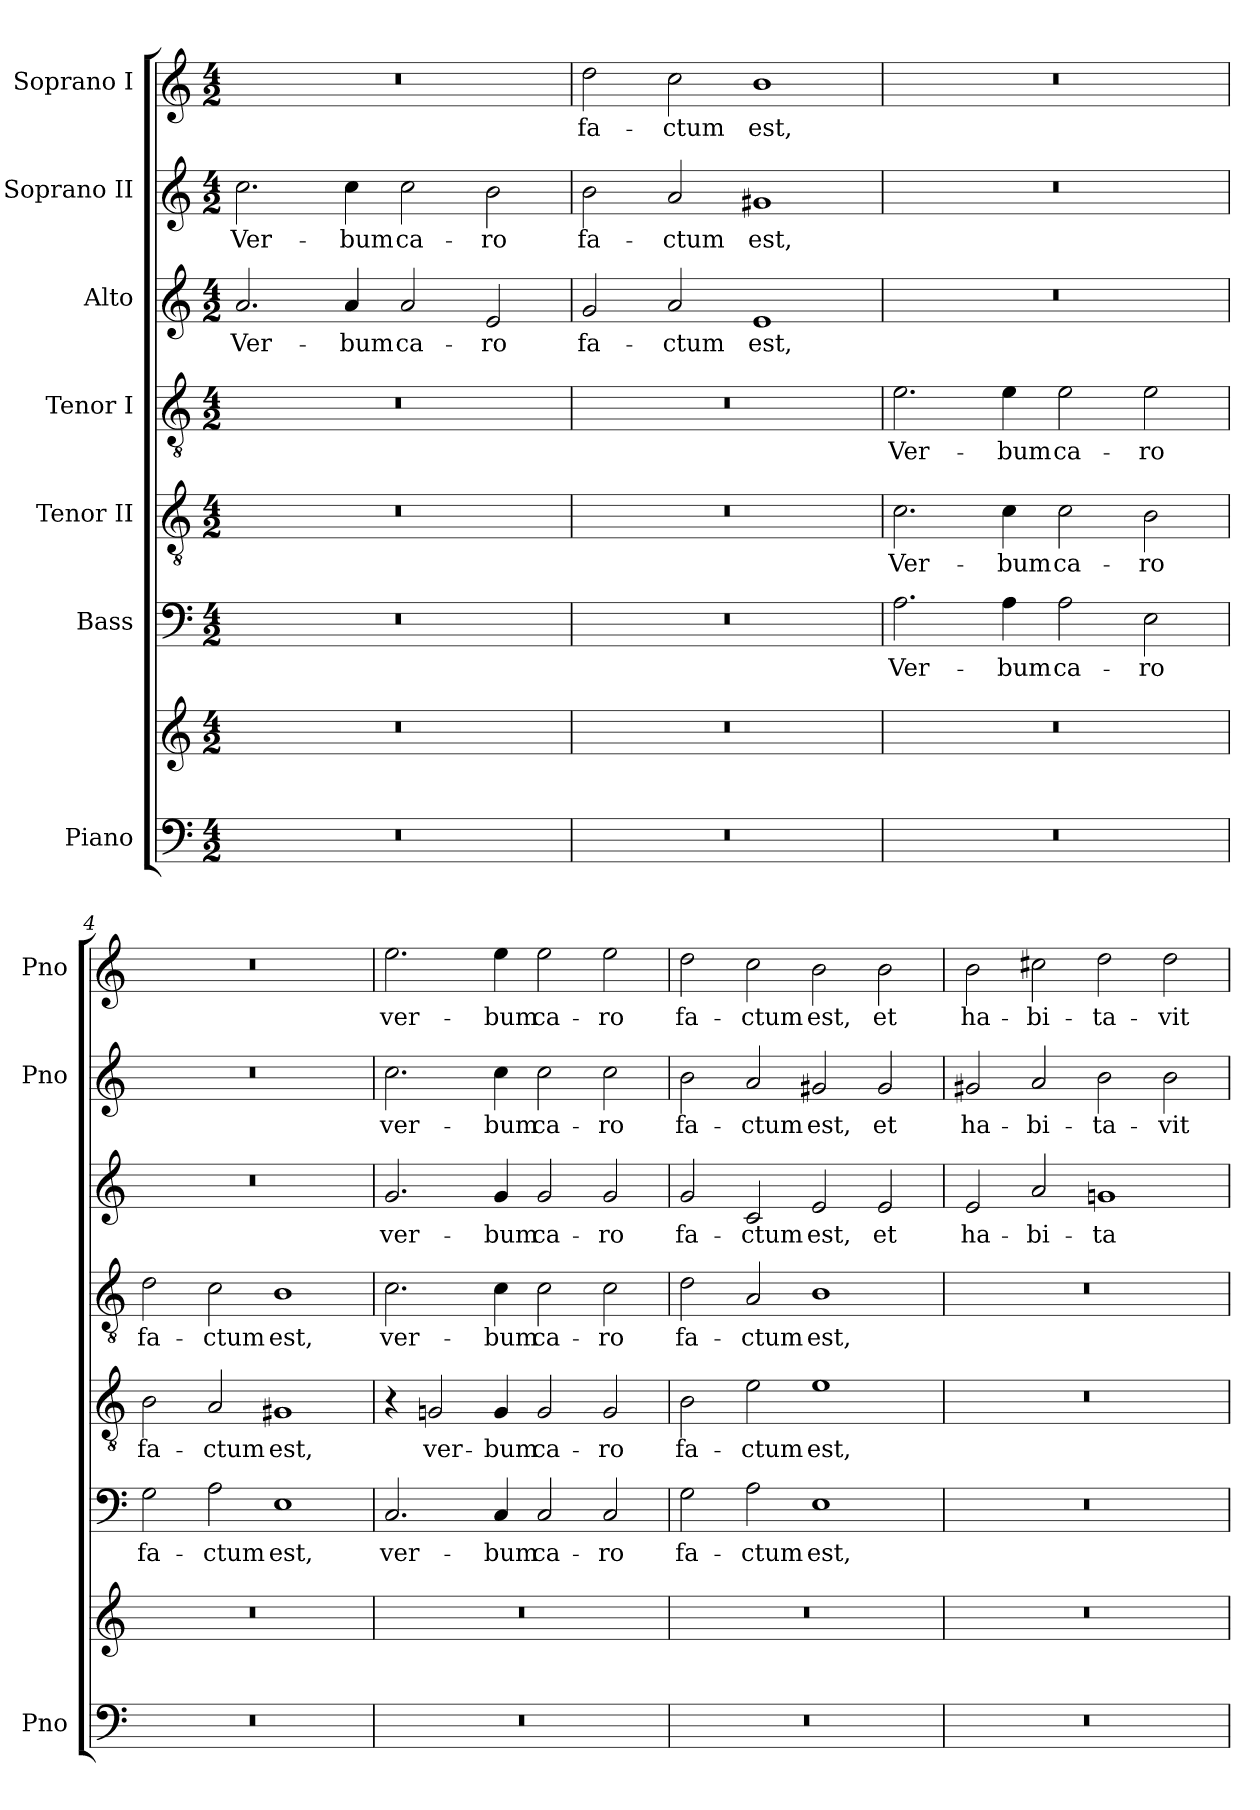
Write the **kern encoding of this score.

**kern	**kern	**kern	**text	**kern	**text	**kern	**text	**kern	**text	**kern	**text	**kern	**text
*part7	*part7	*part6	*part6	*part5	*part5	*part4	*part4	*part3	*part3	*part2	*part2	*part1	*part1
*staff8	*staff7	*staff6	*staff6	*staff5	*staff5	*staff4	*staff4	*staff3	*staff3	*staff2	*staff2	*staff1	*staff1
*I"Piano	*	*I"Bass	*	*I"Tenor II	*	*I"Tenor I	*	*I"Alto	*	*I"Soprano II	*	*I"Soprano I	*
*I'Pno	*	*	*	*	*	*	*	*	*	*I'Pno	*	*I'Pno	*
*clefF4	*clefG2	*clefF4	*	*clefGv2	*	*clefGv2	*	*clefG2	*	*clefG2	*	*clefG2	*
*k[]	*k[]	*k[]	*	*k[]	*	*k[]	*	*k[]	*	*k[]	*	*k[]	*
*C:	*C:	*C:	*	*C:	*	*C:	*	*C:	*	*C:	*	*C:	*
*M4/2	*M4/2	*M4/2	*	*M4/2	*	*M4/2	*	*M4/2	*	*M4/2	*	*M4/2	*
=1	=1	=1	=1	=1	=1	=1	=1	=1	=1	=1	=1	=1	=1
0r	0r	0r	.	0r	.	0r	.	2.a/	Ver-	2.cc\	Ver-	0r	.
.	.	.	.	.	.	.	.	4a/	-bum	4cc\	-bum	.	.
.	.	.	.	.	.	.	.	2a/	ca-	2cc\	ca-	.	.
.	.	.	.	.	.	.	.	2e/	-ro	2b\	-ro	.	.
=2	=2	=2	=2	=2	=2	=2	=2	=2	=2	=2	=2	=2	=2
0r	0r	0r	.	0r	.	0r	.	2g/	fa-	2b\	fa-	2dd\	fa-
.	.	.	.	.	.	.	.	2a/	-ctum	2a/	-ctum	2cc\	-ctum
.	.	.	.	.	.	.	.	1e	est,	1g#X	est,	1b	est,
=3	=3	=3	=3	=3	=3	=3	=3	=3	=3	=3	=3	=3	=3
0r	0r	2.A\	Ver-	2.c\	Ver-	2.e\	Ver-	0r	.	0r	.	0r	.
.	.	4A\	-bum	4c\	-bum	4e\	-bum	.	.	.	.	.	.
.	.	2A\	ca-	2c\	ca-	2e\	ca-	.	.	.	.	.	.
.	.	2E\	-ro	2B\	-ro	2e\	-ro	.	.	.	.	.	.
=4	=4	=4	=4	=4	=4	=4	=4	=4	=4	=4	=4	=4	=4
0r	0r	2G\	fa-	2B\	fa-	2d\	fa-	0r	.	0r	.	0r	.
.	.	2A\	-ctum	2A/	-ctum	2c\	-ctum	.	.	.	.	.	.
.	.	1E	est,	1G#X	est,	1B	est,	.	.	.	.	.	.
!!LO:LB:g=z
=5	=5	=5	=5	=5	=5	=5	=5	=5	=5	=5	=5	=5	=5
0r	0r	2.C/	ver-	4r	.	2.c\	ver-	2.g/	ver-	2.cc\	ver-	2.ee\	ver-
.	.	.	.	2Gn/	ver-	.	.	.	.	.	.	.	.
.	.	4C/	-bum	4G/	-bum	4c\	-bum	4g/	-bum	4cc\	-bum	4ee\	-bum
.	.	2C/	ca-	2G/	ca-	2c\	ca-	2g/	ca-	2cc\	ca-	2ee\	ca-
.	.	2C/	-ro	2G/	-ro	2c\	-ro	2g/	-ro	2cc\	-ro	2ee\	-ro
=6	=6	=6	=6	=6	=6	=6	=6	=6	=6	=6	=6	=6	=6
0r	0r	2G\	fa-	2B\	fa-	2d\	fa-	2g/	fa-	2b\	fa-	2dd\	fa-
.	.	2A\	-ctum	2e\	-ctum	2A/	-ctum	2c/	-ctum	2a/	-ctum	2cc\	-ctum
.	.	1E	est,	1e	est,	1B	est,	2e/	est,	2g#X/	est,	2b\	est,
.	.	.	.	.	.	.	.	2e/	et	2g#/	et	2b\	et
=7	=7	=7	=7	=7	=7	=7	=7	=7	=7	=7	=7	=7	=7
0r	0r	0r	.	0r	.	0r	.	2e/	ha-	2g#X/	ha-	2b\	ha-
.	.	.	.	.	.	.	.	2a/	-bi-	2a/	-bi-	2cc#X\	-bi-
.	.	.	.	.	.	.	.	1gn	-ta-	2b\	-ta-	2dd\	-ta-
.	.	.	.	.	.	.	.	.	.	2b\	-vit	2dd\	-vit
=	=	=	=	=	=	=	=	=	=	=	=	=	=
*-	*-	*-	*-	*-	*-	*-	*-	*-	*-	*-	*-	*-	*-
